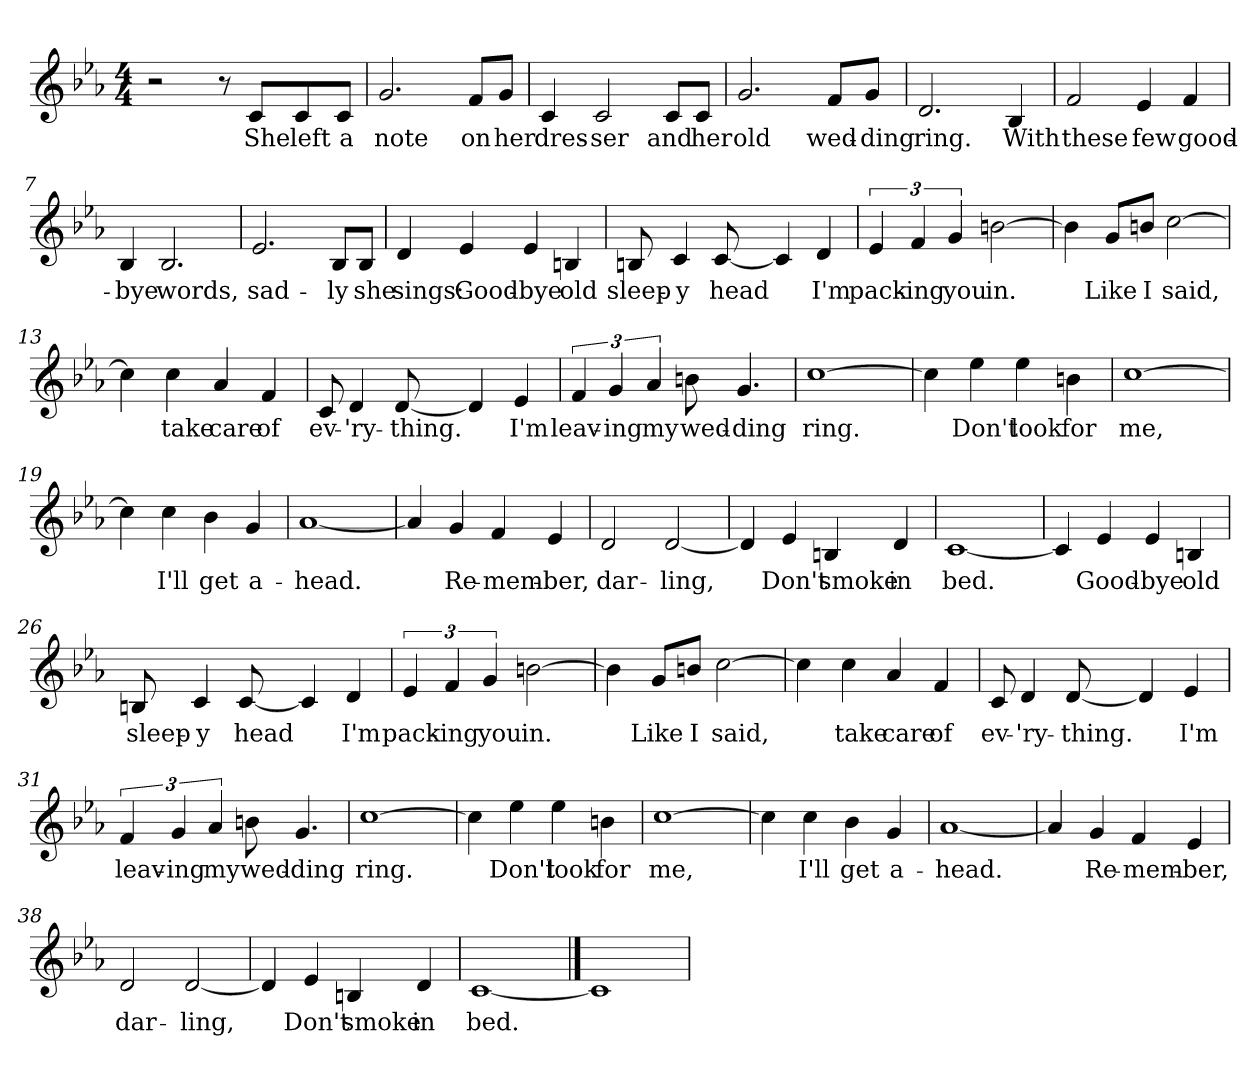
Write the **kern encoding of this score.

**kern	**text
*part1	*part1
*staff1	*staff1
*clefG2	*
*k[b-e-a-]	*
*E-:	*
*M4/4	*
=1	=1
2r	.
8r	.
8c/L	She
8c/	left
8c/J	a
=2	=2
2.g/	note
8f/L	on
8g/J	her
=3	=3
4c/	dres-
2c/	-ser
8c/L	and
8c/J	her
=4	=4
2.g/	old
8f/L	wed-
8g/J	-ding
=5	=5
2.d/	ring.
4B-/	With
=6	=6
2f/	these
4e-/	few
4f/	good-
!!LO:LB:g=z
=7	=7
4B-/	-bye
2.B-/	words,
=8	=8
2.e-/	sad-
8B-/L	-ly
8B-/J	she
=9	=9
4d/	sings:
4e-/	Good-
4e-/	-bye
4Bn/	old
=10	=10
8Bn/	sleep-
4c/	-y
[8c/	head
4c/]	.
4d/	I'm
=11	=11
6e-/	pack-
6f/	-ing
6g/	you
[2bn\	in.
!!LO:LB:g=z
=12	=12
4b\]	.
8g/L	Like
8bn/J	I
[2cc\	-said,
=13	=13
4cc\]	.
4cc\	take
4a-/	care
4f/	of
=14	=14
8c/	ev-
4d/	-'ry-
[8d/	-thing.
4d/]	.
4e-/	I'm
=15	=15
6f/	leav-
6g/	-ing
6a-/	my
8bn\	wed-
4.g/	-ding
=16	=16
[1cc	ring.
!!LO:LB:g=z
=17	=17
4cc\]	.
4ee-\	Don't
4ee-\	look
4bn\	for
=18	=18
[1cc	me,
=19	=19
4cc\]	.
4cc\	I'll
4b-\	get
4g/	a-
=20	=20
[1a-	-head.
=21	=21
4a-/]	.
4g/	Re-
4f/	-mem-
4e-/	-ber,
=22	=22
2d/	dar-
[2d/	-ling,
!!LO:LB:g=z
=23	=23
4d/]	.
4e-/	Don't
4Bn/	smoke
4d/	in
=24	=24
[1c	bed.
=25	=25
4c/]	.
4e-/	Good-
4e-/	-bye
4Bn/	old
=26	=26
8Bn/	sleep-
4c/	-y
[8c/	head
4c/]	.
4d/	I'm
!!LO:LB:g=z
=27	=27
6e-/	pack-
6f/	-ing
6g/	you
[2bn\	in.
=28	=28
4b\]	.
8g/L	Like
8bn/J	I
[2cc\	-said,
=29	=29
4cc\]	.
4cc\	take
4a-/	care
4f/	of
=30	=30
8c/	ev-
4d/	-'ry-
[8d/	-thing.
4d/]	.
4e-/	I'm
!!LO:LB:g=z
=31	=31
6f/	leav-
6g/	-ing
6a-/	my
8bn\	wed-
4.g/	-ding
=32	=32
[1cc	ring.
=33	=33
4cc\]	.
4ee-\	Don't
4ee-\	look
4bn\	for
=34	=34
[1cc	me,
=35	=35
4cc\]	.
4cc\	I'll
4b-\	get
4g/	a-
=36	=36
[1a-	-head.
!!LO:LB:g=z
=37	=37
4a-/]	.
4g/	Re-
4f/	-mem-
4e-/	-ber,
=38	=38
2d/	dar-
[2d/	-ling,
=39	=39
4d/]	.
4e-/	Don't
4Bn/	smoke
4d/	in
=40	=40
[1c	bed.
==41	==41
1c]	.
=	=
*-	*-
